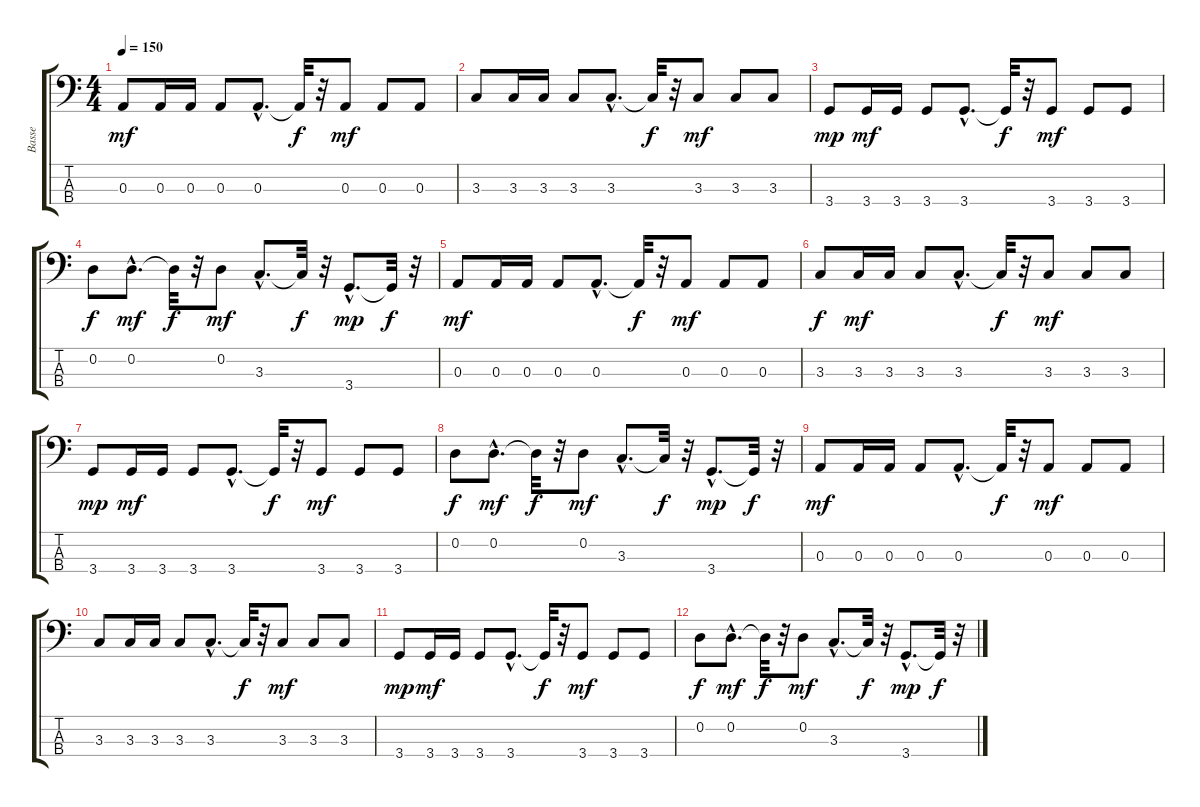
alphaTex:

\track ("Basse" "Basse") {instrument slapbass1}
\staff {score tabs}
\tuning (G2 D2 A1 E1) {hide}
\ts (4 4)
\tempo 150
\clef f4
\ks c
0.3.8{dy mf volume 12} 0.3.16 0.3.16 0.3.8 0.3{hac}.8{d} 0.3{t}.32{dy f} r.32 0.3.8{dy mf} 0.3.8 0.3.8 |
3.3.8 3.3.16 3.3.16 3.3.8 3.3{hac}.8{d} 3.3{t}.32{dy f} r.32 3.3.8{dy mf} 3.3.8 3.3.8 |
3.4.8{dy mp} 3.4.16{dy mf} 3.4.16 3.4.8 3.4{hac}.8{d} 3.4{t}.32{dy f} r.32 3.4.8{dy mf} 3.4.8 3.4.8 |
0.2.8{dy f} 0.2{hac}.8{d dy mf} 0.2{t}.32{dy f} r.32 0.2.8{dy mf} 3.3{hac}.8{d} 3.3{t}.32{dy f} r.32 3.4{hac}.8{d dy mp} 3.4{t}.32{dy f} r.32 |
0.3.8{dy mf volume 12} 0.3.16 0.3.16 0.3.8 0.3{hac}.8{d} 0.3{t}.32{dy f} r.32 0.3.8{dy mf volume 11} 0.3.8 0.3.8 |
3.3.8{dy f} 3.3.16{dy mf volume 11} 3.3.16 3.3.8 3.3{hac}.8{d} 3.3{t}.32{dy f} r.32 3.3.8{dy mf volume 10} 3.3.8 3.3.8 |
3.4.8{dy mp volume 9} 3.4.16{dy mf} 3.4.16 3.4.8 3.4{hac}.8{d} 3.4{t}.32{dy f} r.32 3.4.8{dy mf} 3.4.8 3.4.8 |
0.2.8{dy f volume 8} 0.2{hac}.8{d dy mf} 0.2{t}.32{dy f} r.32 0.2.8{dy mf} 3.3{hac}.8{d} 3.3{t}.32{dy f} r.32 3.4{hac}.8{d dy mp volume 7} 3.4{t}.32{dy f} r.32 |
0.3.8{dy mf volume 6} 0.3.16 0.3.16 0.3.8 0.3{hac}.8{d} 0.3{t}.32{dy f} r.32 0.3.8{dy mf volume 6} 0.3.8 0.3.8 |
3.3.8 3.3.16{volume 5} 3.3.16 3.3.8 3.3{hac}.8{d} 3.3{t}.32{dy f} r.32 3.3.8{dy mf volume 4} 3.3.8 3.3.8 |
3.4.8{dy mp volume 4} 3.4.16{dy mf} 3.4.16 3.4.8 3.4{hac}.8{d} 3.4{t}.32{dy f} r.32 3.4.8{dy mf volume 3} 3.4.8 3.4.8 |
0.2.8{dy f volume 2} 0.2{hac}.8{d dy mf} 0.2{t}.32{dy f} r.32 0.2.8{dy mf volume 2} 3.3{hac}.8{d} 3.3{t}.32{dy f} r.32 3.4{hac}.8{d dy mp volume 1} 3.4{t}.32{dy f} r.32
